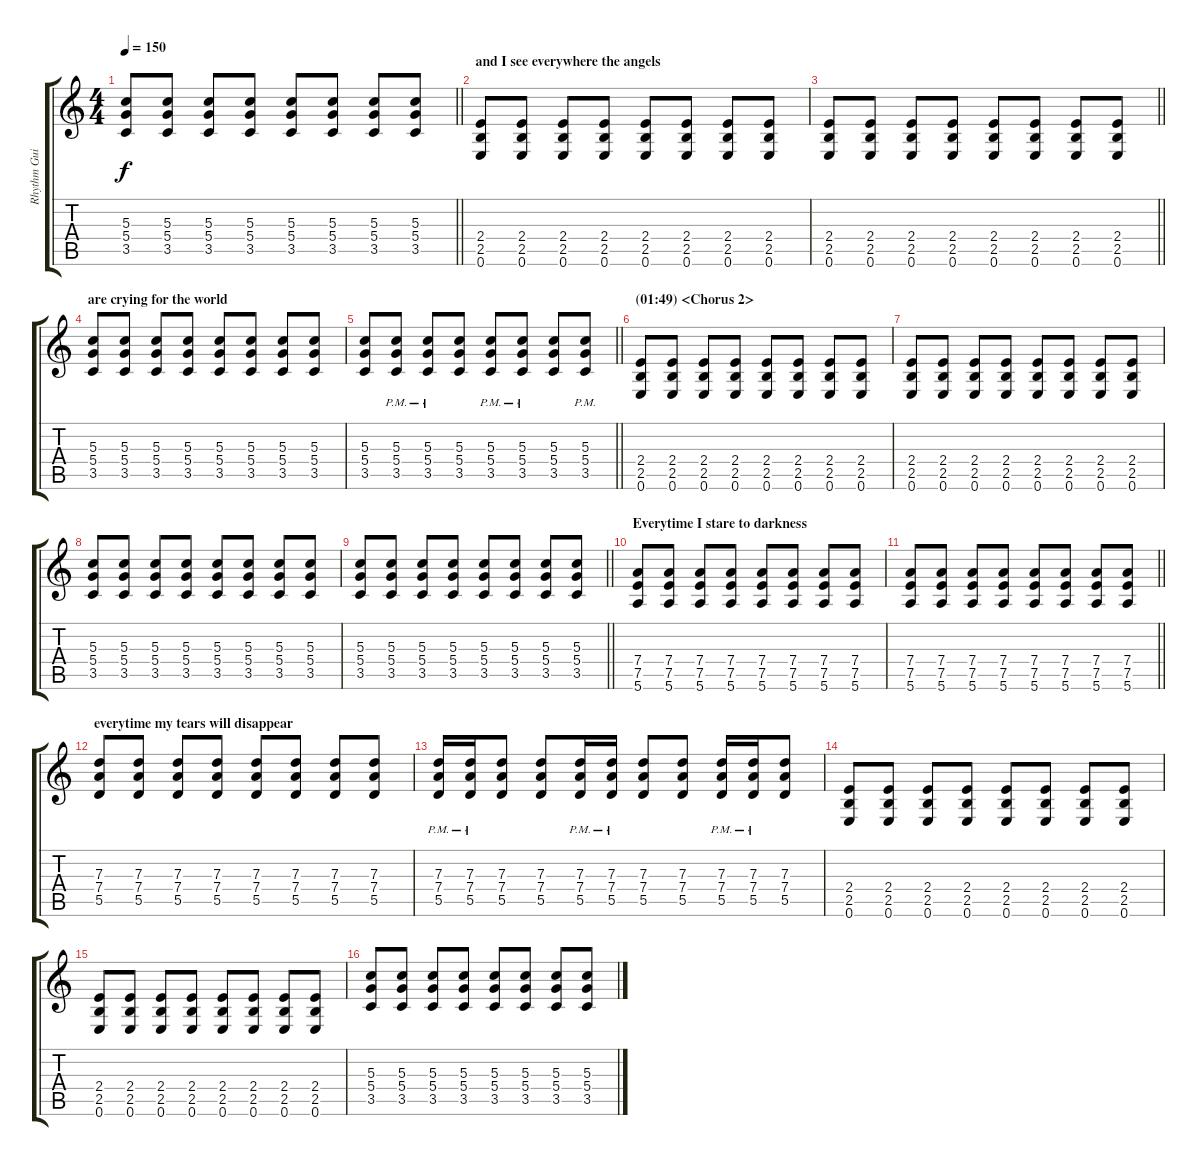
\track ("Rhythm Guitar" "Rhythm Gui") {instrument overdrivenguitar}
\staff {score tabs}
\tuning (E4 B3 G3 D3 A2 E2) {hide}
\ts (4 4)
\tempo 150
\clef g2
\barLineRight lightlight
\ks c
(5.3 5.4 3.5).8{dy f} (5.3 5.4 3.5).8 (5.3 5.4 3.5).8 (5.3 5.4 3.5).8 (5.3 5.4 3.5).8 (5.3 5.4 3.5).8 (5.3 5.4 3.5).8 (5.3 5.4 3.5).8 |
\section ("" "and I see everywhere the angels")
(2.4 2.5 0.6).8 (2.4 2.5 0.6).8 (2.4 2.5 0.6).8 (2.4 2.5 0.6).8 (2.4 2.5 0.6).8 (2.4 2.5 0.6).8 (2.4 2.5 0.6).8 (2.4 2.5 0.6).8 |
\barLineRight lightlight
(2.4 2.5 0.6).8 (2.4 2.5 0.6).8 (2.4 2.5 0.6).8 (2.4 2.5 0.6).8 (2.4 2.5 0.6).8 (2.4 2.5 0.6).8 (2.4 2.5 0.6).8 (2.4 2.5 0.6).8 |
\section ("" "are crying for the world")
(5.3 5.4 3.5).8 (5.3 5.4 3.5).8 (5.3 5.4 3.5).8 (5.3 5.4 3.5).8 (5.3 5.4 3.5).8 (5.3 5.4 3.5).8 (5.3 5.4 3.5).8 (5.3 5.4 3.5).8 |
\barLineRight lightlight
(5.3 5.4 3.5).8 (5.3{pm} 5.4{pm} 3.5{pm}).8 (5.3{pm} 5.4{pm} 3.5{pm}).8 (5.3 5.4 3.5).8 (5.3{pm} 5.4{pm} 3.5{pm}).8 (5.3{pm} 5.4{pm} 3.5{pm}).8 (5.3 5.4 3.5).8 (5.3{pm} 5.4{pm} 3.5{pm}).8 |
\section ("" "(01:49) <Chorus 2>")
(2.4 2.5 0.6).8 (2.4 2.5 0.6).8 (2.4 2.5 0.6).8 (2.4 2.5 0.6).8 (2.4 2.5 0.6).8 (2.4 2.5 0.6).8 (2.4 2.5 0.6).8 (2.4 2.5 0.6).8 |
(2.4 2.5 0.6).8 (2.4 2.5 0.6).8 (2.4 2.5 0.6).8 (2.4 2.5 0.6).8 (2.4 2.5 0.6).8 (2.4 2.5 0.6).8 (2.4 2.5 0.6).8 (2.4 2.5 0.6).8 |
(5.3 5.4 3.5).8 (5.3 5.4 3.5).8 (5.3 5.4 3.5).8 (5.3 5.4 3.5).8 (5.3 5.4 3.5).8 (5.3 5.4 3.5).8 (5.3 5.4 3.5).8 (5.3 5.4 3.5).8 |
\barLineRight lightlight
(5.3 5.4 3.5).8 (5.3 5.4 3.5).8 (5.3 5.4 3.5).8 (5.3 5.4 3.5).8 (5.3 5.4 3.5).8 (5.3 5.4 3.5).8 (5.3 5.4 3.5).8 (5.3 5.4 3.5).8 |
\section ("" "Everytime I stare to darkness")
(7.4 7.5 5.6).8 (7.4 7.5 5.6).8 (7.4 7.5 5.6).8 (7.4 7.5 5.6).8 (7.4 7.5 5.6).8 (7.4 7.5 5.6).8 (7.4 7.5 5.6).8 (7.4 7.5 5.6).8 |
\barLineRight lightlight
(7.4 7.5 5.6).8 (7.4 7.5 5.6).8 (7.4 7.5 5.6).8 (7.4 7.5 5.6).8 (7.4 7.5 5.6).8 (7.4 7.5 5.6).8 (7.4 7.5 5.6).8 (7.4 7.5 5.6).8 |
\section ("" "everytime my tears will disappear")
(7.3 7.4 5.5).8 (7.3 7.4 5.5).8 (7.3 7.4 5.5).8 (7.3 7.4 5.5).8 (7.3 7.4 5.5).8 (7.3 7.4 5.5).8 (7.3 7.4 5.5).8 (7.3 7.4 5.5).8 |
(7.3{pm} 7.4{pm} 5.5{pm}).16 (7.3{pm} 7.4{pm} 5.5{pm}).16 (7.3 7.4 5.5).8 (7.3 7.4 5.5).8 (7.3{pm} 7.4{pm} 5.5{pm}).16 (7.3{pm} 7.4{pm} 5.5{pm}).16 (7.3 7.4 5.5).8 (7.3 7.4 5.5).8 (7.3{pm} 7.4{pm} 5.5{pm}).16 (7.3{pm} 7.4{pm} 5.5{pm}).16 (7.3 7.4 5.5).8 |
(2.4 2.5 0.6).8 (2.4 2.5 0.6).8 (2.4 2.5 0.6).8 (2.4 2.5 0.6).8 (2.4 2.5 0.6).8 (2.4 2.5 0.6).8 (2.4 2.5 0.6).8 (2.4 2.5 0.6).8 |
(2.4 2.5 0.6).8 (2.4 2.5 0.6).8 (2.4 2.5 0.6).8 (2.4 2.5 0.6).8 (2.4 2.5 0.6).8 (2.4 2.5 0.6).8 (2.4 2.5 0.6).8 (2.4 2.5 0.6).8 |
(5.3 5.4 3.5).8 (5.3 5.4 3.5).8 (5.3 5.4 3.5).8 (5.3 5.4 3.5).8 (5.3 5.4 3.5).8 (5.3 5.4 3.5).8 (5.3 5.4 3.5).8 (5.3 5.4 3.5).8
